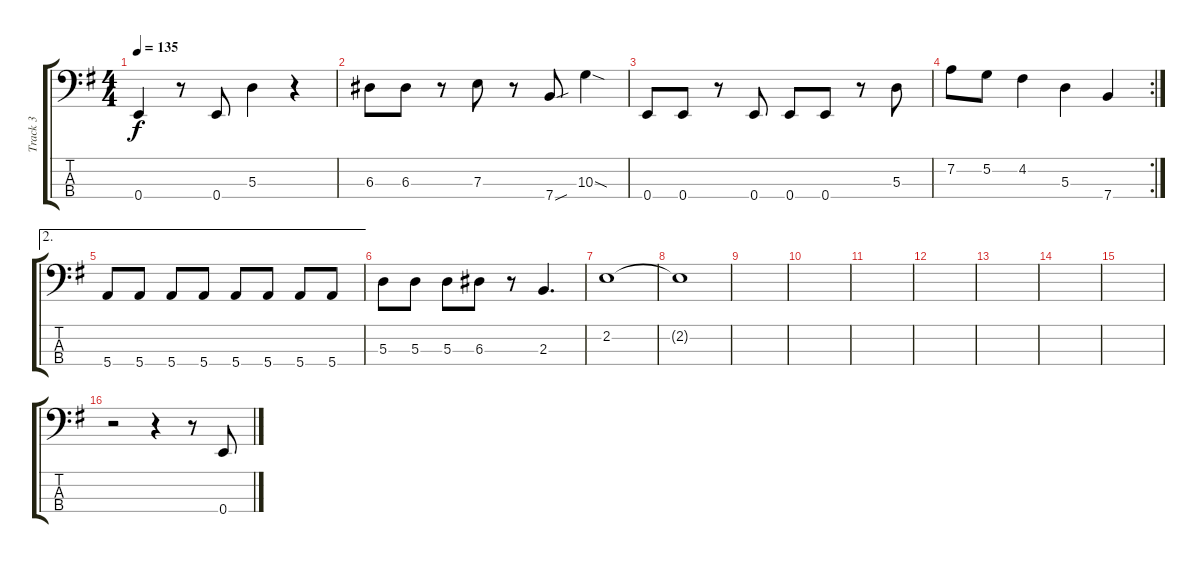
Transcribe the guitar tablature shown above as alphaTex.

\track ("Track 3" "Track 3") {instrument electricbassfinger}
\staff {score tabs}
\tuning (G2 D2 A1 E1) {hide}
\ts (4 4)
\tempo 135
\clef f4
\ks g
0.4.4{dy f} r.8 0.4.8 5.3.4 r.4 |
6.3.8 6.3.8 r.8 7.3.8 r.8 7.4{sou}.8 10.3{sod}.4 |
0.4.8 0.4.8 r.8 0.4.8 0.4.8 0.4.8 r.8 5.3.8 |
\rc 2
7.2.8 5.2.8 4.2.4 5.3.4 7.4.4 |
\ae 2
5.4.8 5.4.8 5.4.8 5.4.8 5.4.8 5.4.8 5.4.8 5.4.8 |
5.3.8 5.3.8 5.3.8 6.3.8 r.8 2.3.4{d} |
2.2.1 |
2.2{t}.1 |
|
|
|
|
|
|
|
r.2 r.4 r.8 0.4.8
